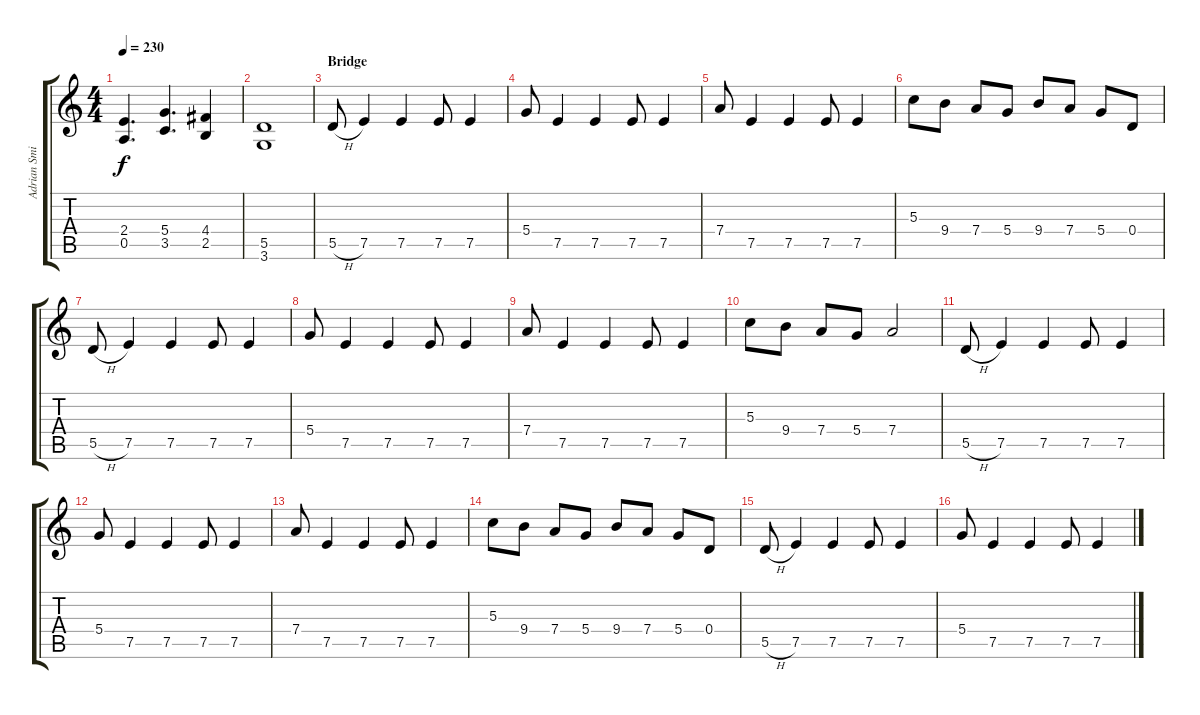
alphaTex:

\track ("Adrian Smith" "Adrian Smi") {instrument distortionguitar}
\staff {score tabs}
\tuning (E4 B3 G3 D3 A2 E2) {hide}
\ts (4 4)
\tempo 230
\clef g2
\ks c
(2.4 0.5).4{d dy f} (5.4 3.5).4{d} (4.4 2.5).4 |
(5.5 3.6).1 |
\section ("" "Bridge")
5.5{h}.8 7.5.4 7.5.4 7.5.8 7.5.4 |
5.4.8 7.5.4 7.5.4 7.5.8 7.5.4 |
7.4.8 7.5.4 7.5.4 7.5.8 7.5.4 |
5.3.8 9.4.8 7.4.8 5.4.8 9.4.8 7.4.8 5.4.8 0.4.8 |
5.5{h}.8 7.5.4 7.5.4 7.5.8 7.5.4 |
5.4.8 7.5.4 7.5.4 7.5.8 7.5.4 |
7.4.8 7.5.4 7.5.4 7.5.8 7.5.4 |
5.3.8 9.4.8 7.4.8 5.4.8 7.4.2 |
5.5{h}.8 7.5.4 7.5.4 7.5.8 7.5.4 |
5.4.8 7.5.4 7.5.4 7.5.8 7.5.4 |
7.4.8 7.5.4 7.5.4 7.5.8 7.5.4 |
5.3.8 9.4.8 7.4.8 5.4.8 9.4.8 7.4.8 5.4.8 0.4.8 |
5.5{h}.8 7.5.4 7.5.4 7.5.8 7.5.4 |
5.4.8 7.5.4 7.5.4 7.5.8 7.5.4
